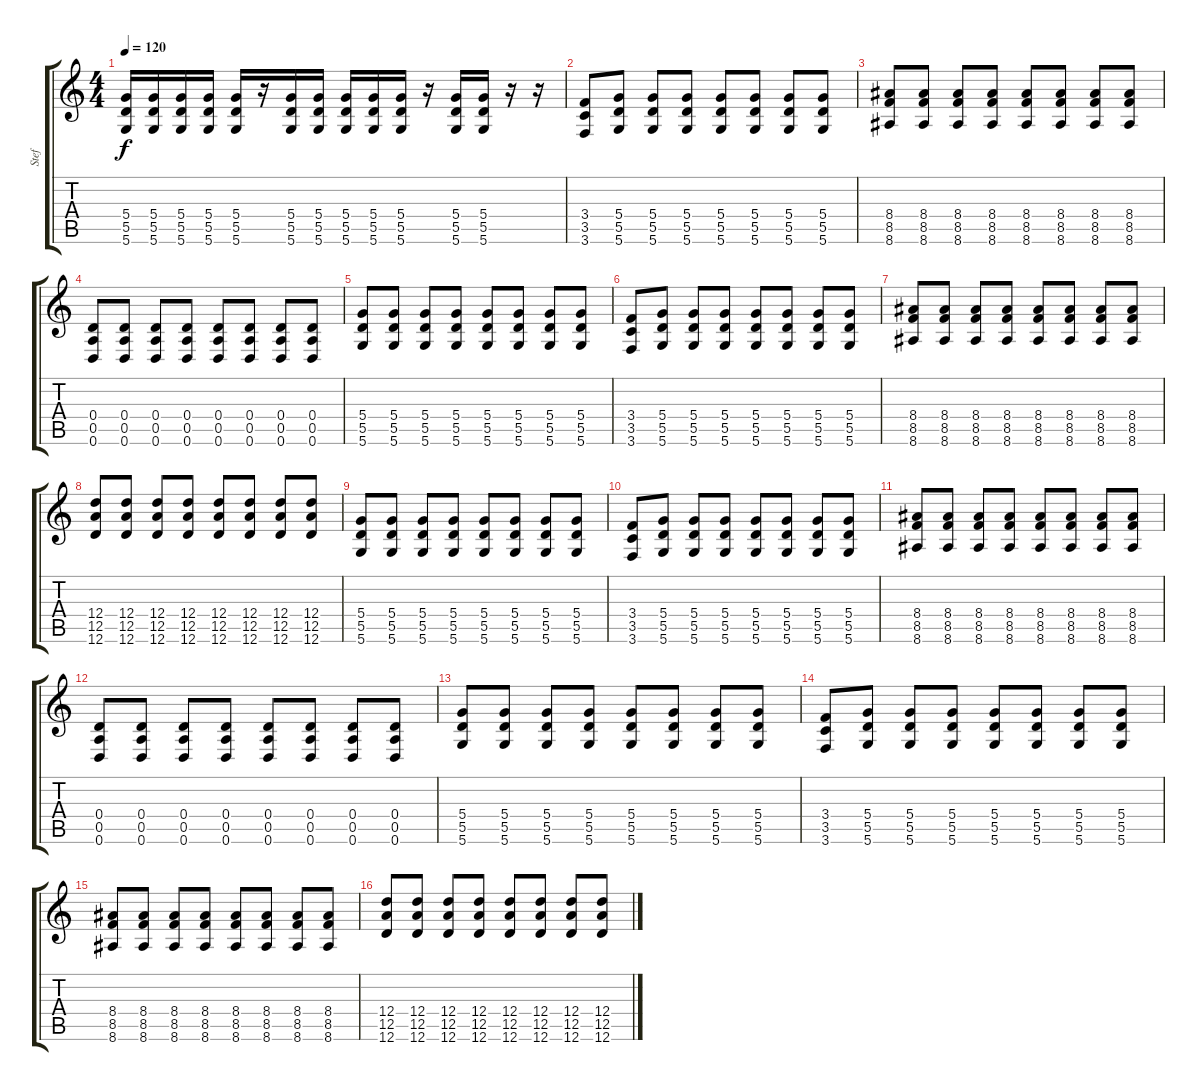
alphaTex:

\track ("Stef" "Stef") {instrument distortionguitar}
\staff {score tabs}
\tuning (E4 B3 G3 D3 A2 D2) {hide}
\ts (4 4)
\tempo 120
\clef g2
\ks c
(5.4 5.5 5.6).16{dy f} (5.4 5.5 5.6).16 (5.4 5.5 5.6).16 (5.4 5.5 5.6).16 (5.4 5.5 5.6).16 r.16 (5.4 5.5 5.6).16 (5.4 5.5 5.6).16 (5.4 5.5 5.6).16 (5.4 5.5 5.6).16 (5.4 5.5 5.6).16 r.16 (5.4 5.5 5.6).16 (5.4 5.5 5.6).16 r.16 r.16 |
(3.4 3.5 3.6).8 (5.4 5.5 5.6).8 (5.4 5.5 5.6).8 (5.4 5.5 5.6).8 (5.4 5.5 5.6).8 (5.4 5.5 5.6).8 (5.4 5.5 5.6).8 (5.4 5.5 5.6).8 |
(8.4 8.5 8.6).8 (8.4 8.5 8.6).8 (8.4 8.5 8.6).8 (8.4 8.5 8.6).8 (8.4 8.5 8.6).8 (8.4 8.5 8.6).8 (8.4 8.5 8.6).8 (8.4 8.5 8.6).8 |
(0.4 0.5 0.6).8 (0.4 0.5 0.6).8 (0.4 0.5 0.6).8 (0.4 0.5 0.6).8 (0.4 0.5 0.6).8 (0.4 0.5 0.6).8 (0.4 0.5 0.6).8 (0.4 0.5 0.6).8 |
(5.4 5.5 5.6).8 (5.4 5.5 5.6).8 (5.4 5.5 5.6).8 (5.4 5.5 5.6).8 (5.4 5.5 5.6).8 (5.4 5.5 5.6).8 (5.4 5.5 5.6).8 (5.4 5.5 5.6).8 |
(3.4 3.5 3.6).8 (5.4 5.5 5.6).8 (5.4 5.5 5.6).8 (5.4 5.5 5.6).8 (5.4 5.5 5.6).8 (5.4 5.5 5.6).8 (5.4 5.5 5.6).8 (5.4 5.5 5.6).8 |
(8.4 8.5 8.6).8 (8.4 8.5 8.6).8 (8.4 8.5 8.6).8 (8.4 8.5 8.6).8 (8.4 8.5 8.6).8 (8.4 8.5 8.6).8 (8.4 8.5 8.6).8 (8.4 8.5 8.6).8 |
(12.4 12.5 12.6).8 (12.4 12.5 12.6).8 (12.4 12.5 12.6).8 (12.4 12.5 12.6).8 (12.4 12.5 12.6).8 (12.4 12.5 12.6).8 (12.4 12.5 12.6).8 (12.4 12.5 12.6).8 |
(5.4 5.5 5.6).8 (5.4 5.5 5.6).8 (5.4 5.5 5.6).8 (5.4 5.5 5.6).8 (5.4 5.5 5.6).8 (5.4 5.5 5.6).8 (5.4 5.5 5.6).8 (5.4 5.5 5.6).8 |
(3.4 3.5 3.6).8 (5.4 5.5 5.6).8 (5.4 5.5 5.6).8 (5.4 5.5 5.6).8 (5.4 5.5 5.6).8 (5.4 5.5 5.6).8 (5.4 5.5 5.6).8 (5.4 5.5 5.6).8 |
(8.4 8.5 8.6).8 (8.4 8.5 8.6).8 (8.4 8.5 8.6).8 (8.4 8.5 8.6).8 (8.4 8.5 8.6).8 (8.4 8.5 8.6).8 (8.4 8.5 8.6).8 (8.4 8.5 8.6).8 |
(0.4 0.5 0.6).8 (0.4 0.5 0.6).8 (0.4 0.5 0.6).8 (0.4 0.5 0.6).8 (0.4 0.5 0.6).8 (0.4 0.5 0.6).8 (0.4 0.5 0.6).8 (0.4 0.5 0.6).8 |
(5.4 5.5 5.6).8 (5.4 5.5 5.6).8 (5.4 5.5 5.6).8 (5.4 5.5 5.6).8 (5.4 5.5 5.6).8 (5.4 5.5 5.6).8 (5.4 5.5 5.6).8 (5.4 5.5 5.6).8 |
(3.4 3.5 3.6).8 (5.4 5.5 5.6).8 (5.4 5.5 5.6).8 (5.4 5.5 5.6).8 (5.4 5.5 5.6).8 (5.4 5.5 5.6).8 (5.4 5.5 5.6).8 (5.4 5.5 5.6).8 |
(8.4 8.5 8.6).8 (8.4 8.5 8.6).8 (8.4 8.5 8.6).8 (8.4 8.5 8.6).8 (8.4 8.5 8.6).8 (8.4 8.5 8.6).8 (8.4 8.5 8.6).8 (8.4 8.5 8.6).8 |
(12.4 12.5 12.6).8 (12.4 12.5 12.6).8 (12.4 12.5 12.6).8 (12.4 12.5 12.6).8 (12.4 12.5 12.6).8 (12.4 12.5 12.6).8 (12.4 12.5 12.6).8 (12.4 12.5 12.6).8
